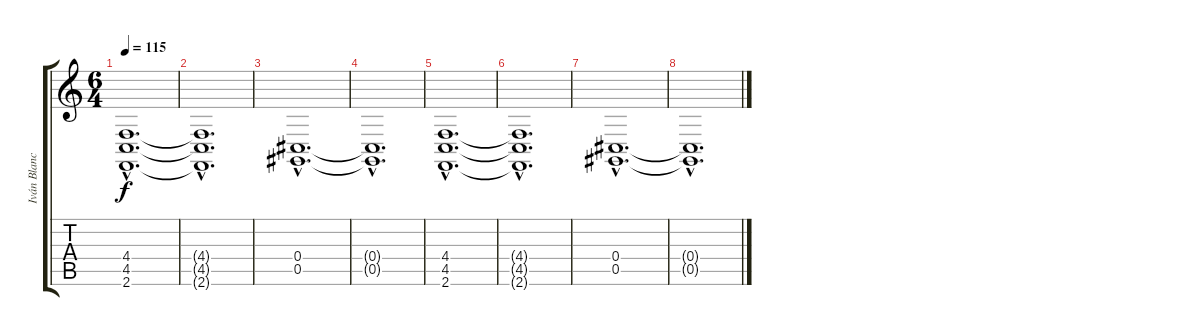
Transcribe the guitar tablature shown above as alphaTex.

\track ("Iván Blanco" "Iván Blanc") {instrument stringensemble1}
\staff {score tabs}
\tuning (Eb4 Bb3 Gb3 Db3 Ab2 Eb2) {hide}
\ts (6 4)
\tempo 115
\clef g2
\ks c
(4.4{hac} 4.5{hac} 2.6{hac}).1{d dy f instrument choiraahs} |
(4.4{hac t} 4.5{hac t} 2.6{hac t}).1{d} |
(0.4{hac} 0.5{hac}).1{d} |
(0.4{hac t} 0.5{hac t}).1{d} |
(4.4{hac} 4.5{hac} 2.6{hac}).1{d} |
(4.4{hac t} 4.5{hac t} 2.6{hac t}).1{d} |
(0.4{hac} 0.5{hac}).1{d} |
(0.4{hac t} 0.5{hac t}).1{d}
